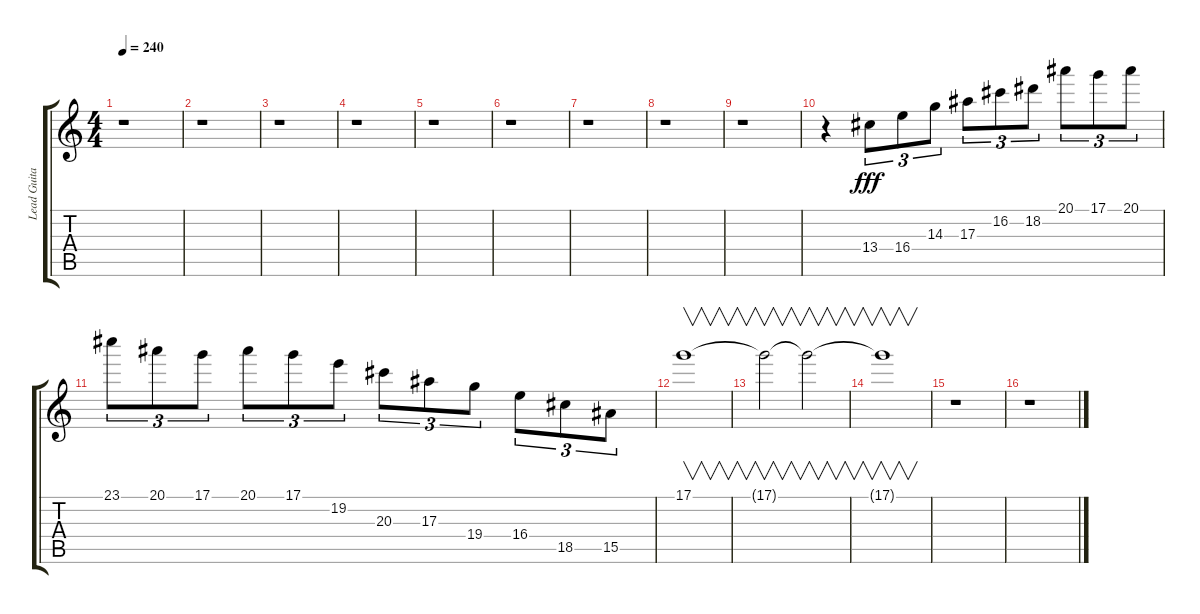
\track ("Lead Guitar 1" "Lead Guita") {instrument overdrivenguitar}
\staff {score tabs}
\tuning (D4 A3 F3 C3 G2 D2) {hide}
\ts (4 4)
\tempo 240
\clef g2
\ks c
r.1{dy fff} |
r.1 |
r.1 |
r.1 |
r.1 |
r.1 |
r.1 |
r.1 |
r.1 |
r.4 13.4.8{tu (3 2)} 16.4.8{tu (3 2)} 14.3.8{tu (3 2)} 17.3.8{tu (3 2)} 16.2.8{tu (3 2)} 18.2.8{tu (3 2)} 20.1.8{tu (3 2)} 17.1.8{tu (3 2)} 20.1.8{tu (3 2)} |
23.1.8{tu (3 2)} 20.1.8{tu (3 2)} 17.1.8{tu (3 2)} 20.1.8{tu (3 2)} 17.1.8{tu (3 2)} 19.2.8{tu (3 2)} 20.3.8{tu (3 2)} 17.3.8{tu (3 2)} 19.4.8{tu (3 2)} 16.4.8{tu (3 2)} 18.5.8{tu (3 2)} 15.5.8{tu (3 2)} |
17.1.1{v} |
17.1{t}.2{v} 17.1{t}.2{v} |
17.1{t}.1{v} |
r.1 |
r.1
